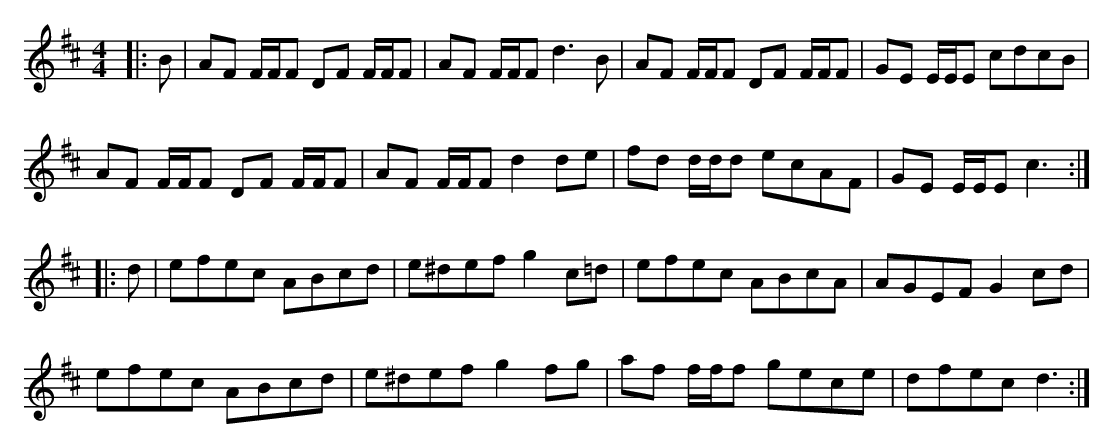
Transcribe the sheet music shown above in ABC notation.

X:1
M:4/4
K:D
|: B | AF F/F/F DF F/F/F | AF F/F/F d3 B | AF F/F/F DF F/F/F | GE E/E/E cdcB |
AF F/F/F DF F/F/F | AF F/F/F d2 de | fd d/d/d ecAF | GE E/E/E c3 :|
|:d | efec ABcd | e^def g2 c=d | efec ABcA | AGEF G2 cd |
efec ABcd | e^def g2 fg | af f/f/f gece | dfec d3 :|
